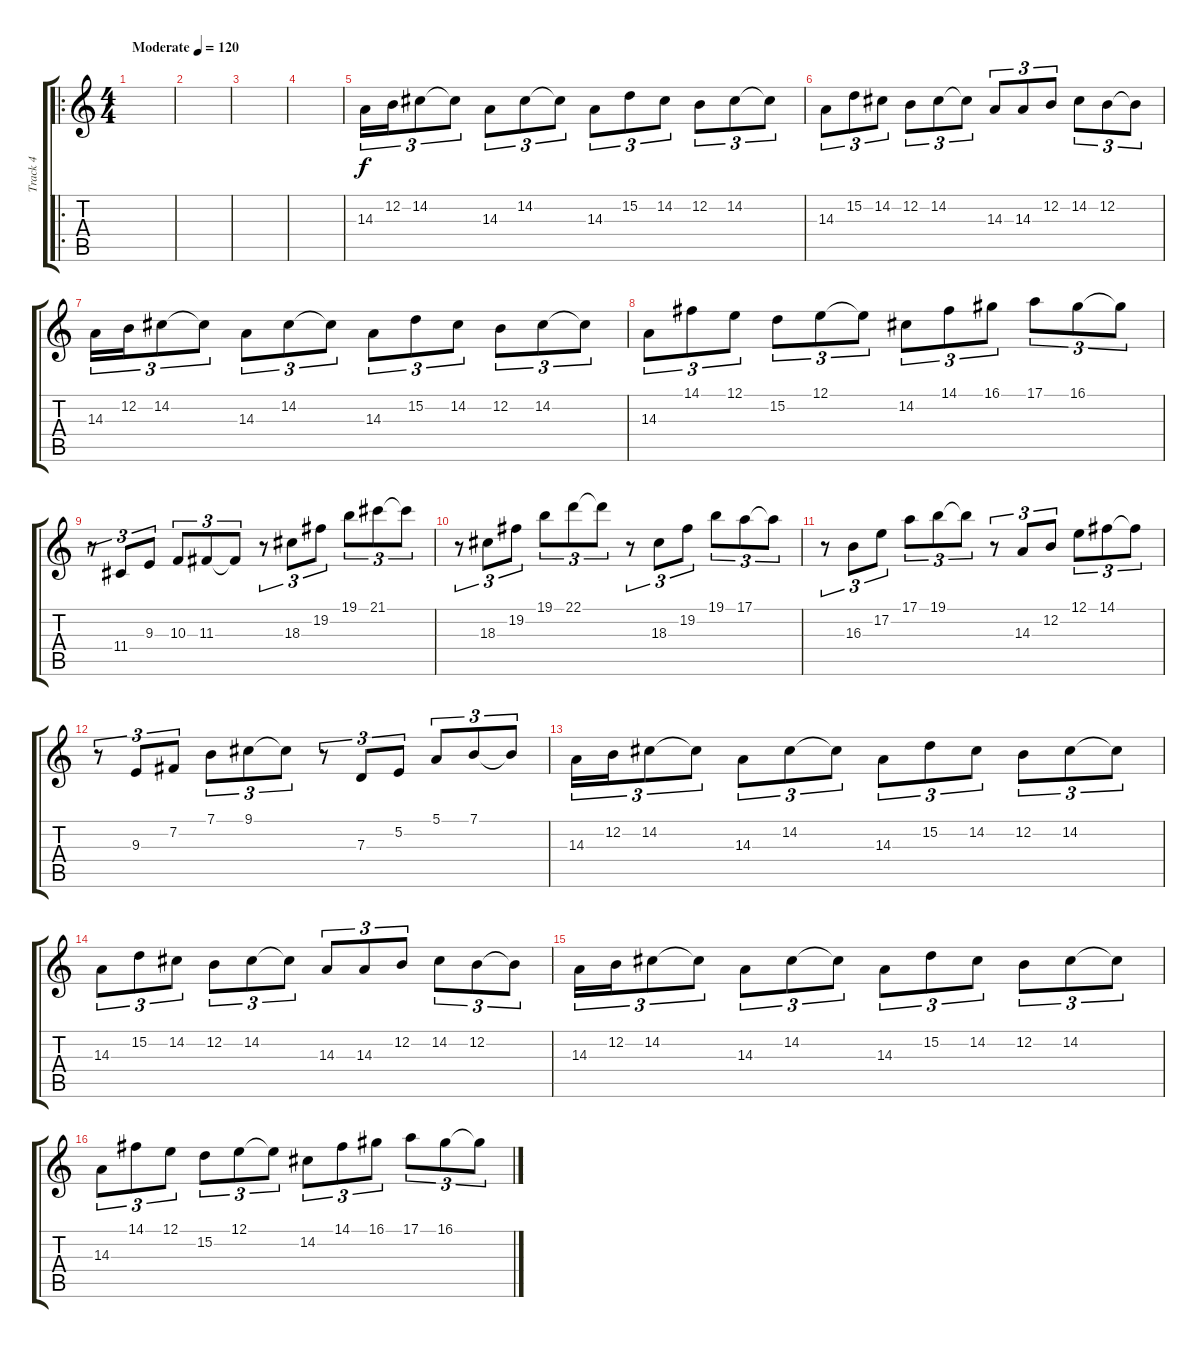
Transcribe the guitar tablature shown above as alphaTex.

\track ("Track 4" "Track 4") {instrument electricgrandpiano}
\staff {score tabs}
\tuning (E4 B3 G3 D3 A2 E2) {hide}
\ro
\ts (4 4)
\tempo (120 "Moderate")
\clef g2
\ks c
|
|
|
|
14.3.16{tu (3 2)} 12.2.16{tu (3 2)} 14.2.8{tu (3 2)} 14.2{t}.8{tu (3 2)} 14.3.8{tu (3 2)} 14.2.8{tu (3 2)} 14.2{t}.8{tu (3 2)} 14.3.8{tu (3 2)} 15.2.8{tu (3 2)} 14.2.8{tu (3 2)} 12.2.8{tu (3 2)} 14.2.8{tu (3 2)} 14.2{t}.8{tu (3 2)} |
14.3.8{tu (3 2)} 15.2.8{tu (3 2)} 14.2.8{tu (3 2)} 12.2.8{tu (3 2)} 14.2.8{tu (3 2)} 14.2{t}.8{tu (3 2)} 14.3.8{tu (3 2)} 14.3.8{tu (3 2)} 12.2.8{tu (3 2)} 14.2.8{tu (3 2)} 12.2.8{tu (3 2)} 12.2{t}.8{tu (3 2)} |
14.3.16{tu (3 2)} 12.2.16{tu (3 2)} 14.2.8{tu (3 2)} 14.2{t}.8{tu (3 2)} 14.3.8{tu (3 2)} 14.2.8{tu (3 2)} 14.2{t}.8{tu (3 2)} 14.3.8{tu (3 2)} 15.2.8{tu (3 2)} 14.2.8{tu (3 2)} 12.2.8{tu (3 2)} 14.2.8{tu (3 2)} 14.2{t}.8{tu (3 2)} |
14.3.8{tu (3 2)} 14.1.8{tu (3 2)} 12.1.8{tu (3 2)} 15.2.8{tu (3 2)} 12.1.8{tu (3 2)} 12.1{t}.8{tu (3 2)} 14.2.8{tu (3 2)} 14.1.8{tu (3 2)} 16.1.8{tu (3 2)} 17.1.8{tu (3 2)} 16.1.8{tu (3 2)} 16.1{t}.8{tu (3 2)} |
r.8{tu (3 2)} 11.4.8{tu (3 2)} 9.3.8{tu (3 2)} 10.3.8{tu (3 2)} 11.3.8{tu (3 2)} 11.3{t}.8{tu (3 2)} r.8{tu (3 2)} 18.3.8{tu (3 2)} 19.2.8{tu (3 2)} 19.1.8{tu (3 2)} 21.1.8{tu (3 2)} 21.1{t}.8{tu (3 2)} |
r.8{tu (3 2)} 18.3.8{tu (3 2)} 19.2.8{tu (3 2)} 19.1.8{tu (3 2)} 22.1.8{tu (3 2)} 22.1{t}.8{tu (3 2)} r.8{tu (3 2)} 18.3.8{tu (3 2)} 19.2.8{tu (3 2)} 19.1.8{tu (3 2)} 17.1.8{tu (3 2)} 17.1{t}.8{tu (3 2)} |
r.8{tu (3 2)} 16.3.8{tu (3 2)} 17.2.8{tu (3 2)} 17.1.8{tu (3 2)} 19.1.8{tu (3 2)} 19.1{t}.8{tu (3 2)} r.8{tu (3 2)} 14.3.8{tu (3 2)} 12.2.8{tu (3 2)} 12.1.8{tu (3 2)} 14.1.8{tu (3 2)} 14.1{t}.8{tu (3 2)} |
r.8{tu (3 2)} 9.3.8{tu (3 2)} 7.2.8{tu (3 2)} 7.1.8{tu (3 2)} 9.1.8{tu (3 2)} 9.1{t}.8{tu (3 2)} r.8{tu (3 2)} 7.3.8{tu (3 2)} 5.2.8{tu (3 2)} 5.1.8{tu (3 2)} 7.1.8{tu (3 2)} 7.1{t}.8{tu (3 2)} |
14.3.16{tu (3 2)} 12.2.16{tu (3 2)} 14.2.8{tu (3 2)} 14.2{t}.8{tu (3 2)} 14.3.8{tu (3 2)} 14.2.8{tu (3 2)} 14.2{t}.8{tu (3 2)} 14.3.8{tu (3 2)} 15.2.8{tu (3 2)} 14.2.8{tu (3 2)} 12.2.8{tu (3 2)} 14.2.8{tu (3 2)} 14.2{t}.8{tu (3 2)} |
14.3.8{tu (3 2)} 15.2.8{tu (3 2)} 14.2.8{tu (3 2)} 12.2.8{tu (3 2)} 14.2.8{tu (3 2)} 14.2{t}.8{tu (3 2)} 14.3.8{tu (3 2)} 14.3.8{tu (3 2)} 12.2.8{tu (3 2)} 14.2.8{tu (3 2)} 12.2.8{tu (3 2)} 12.2{t}.8{tu (3 2)} |
14.3.16{tu (3 2)} 12.2.16{tu (3 2)} 14.2.8{tu (3 2)} 14.2{t}.8{tu (3 2)} 14.3.8{tu (3 2)} 14.2.8{tu (3 2)} 14.2{t}.8{tu (3 2)} 14.3.8{tu (3 2)} 15.2.8{tu (3 2)} 14.2.8{tu (3 2)} 12.2.8{tu (3 2)} 14.2.8{tu (3 2)} 14.2{t}.8{tu (3 2)} |
14.3.8{tu (3 2)} 14.1.8{tu (3 2)} 12.1.8{tu (3 2)} 15.2.8{tu (3 2)} 12.1.8{tu (3 2)} 12.1{t}.8{tu (3 2)} 14.2.8{tu (3 2)} 14.1.8{tu (3 2)} 16.1.8{tu (3 2)} 17.1.8{tu (3 2)} 16.1.8{tu (3 2)} 16.1{t}.8{tu (3 2)}
